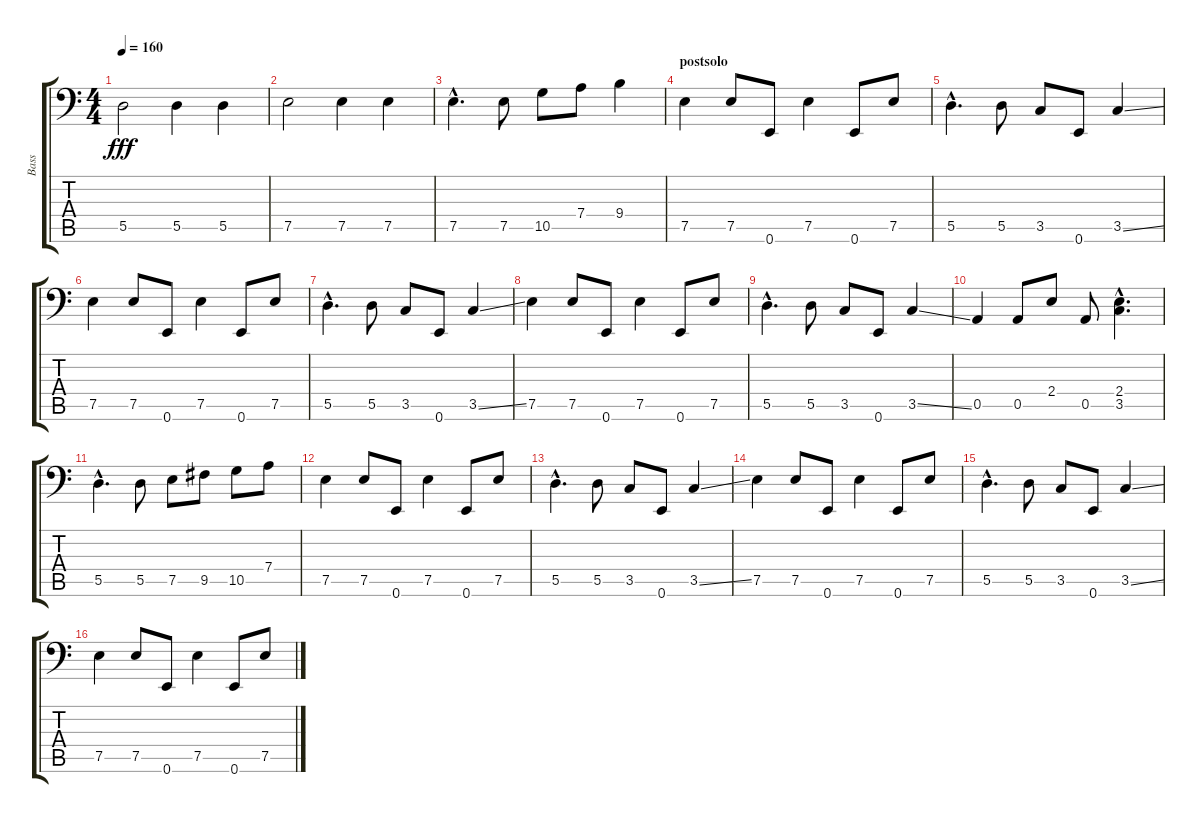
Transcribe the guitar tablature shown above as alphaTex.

\track ("Bass" "Bass") {instrument electricbassfinger}
\staff {score tabs}
\tuning (E3 B2 G2 D2 A1 E1) {hide}
\ts (4 4)
\tempo 160
\clef f4
\ks c
5.5.2{dy fff} 5.5.4 5.5.4 |
7.5.2 7.5.4 7.5.4 |
7.5{hac}.4{d} 7.5.8 10.5.8 7.4.8 9.4.4 |
\section ("" "postsolo")
7.5.4 7.5.8 0.6.8 7.5.4 0.6.8 7.5.8 |
5.5{hac}.4{d} 5.5.8 3.5.8 0.6.8 3.5{ss}.4 |
7.5.4 7.5.8 0.6.8 7.5.4 0.6.8 7.5.8 |
5.5{hac}.4{d} 5.5.8 3.5.8 0.6.8 3.5{ss}.4 |
7.5.4 7.5.8 0.6.8 7.5.4 0.6.8 7.5.8 |
5.5{hac}.4{d} 5.5.8 3.5.8 0.6.8 3.5{ss}.4 |
0.5.4 0.5.8 2.4.8 0.5.8 (2.4{hac} 3.5{hac}).4{d} |
5.5{hac}.4{d} 5.5.8 7.5.8 9.5.8 10.5.8 7.4.8 |
7.5.4 7.5.8 0.6.8 7.5.4 0.6.8 7.5.8 |
5.5{hac}.4{d} 5.5.8 3.5.8 0.6.8 3.5{ss}.4 |
7.5.4 7.5.8 0.6.8 7.5.4 0.6.8 7.5.8 |
5.5{hac}.4{d} 5.5.8 3.5.8 0.6.8 3.5{ss}.4 |
7.5.4 7.5.8 0.6.8 7.5.4 0.6.8 7.5.8
